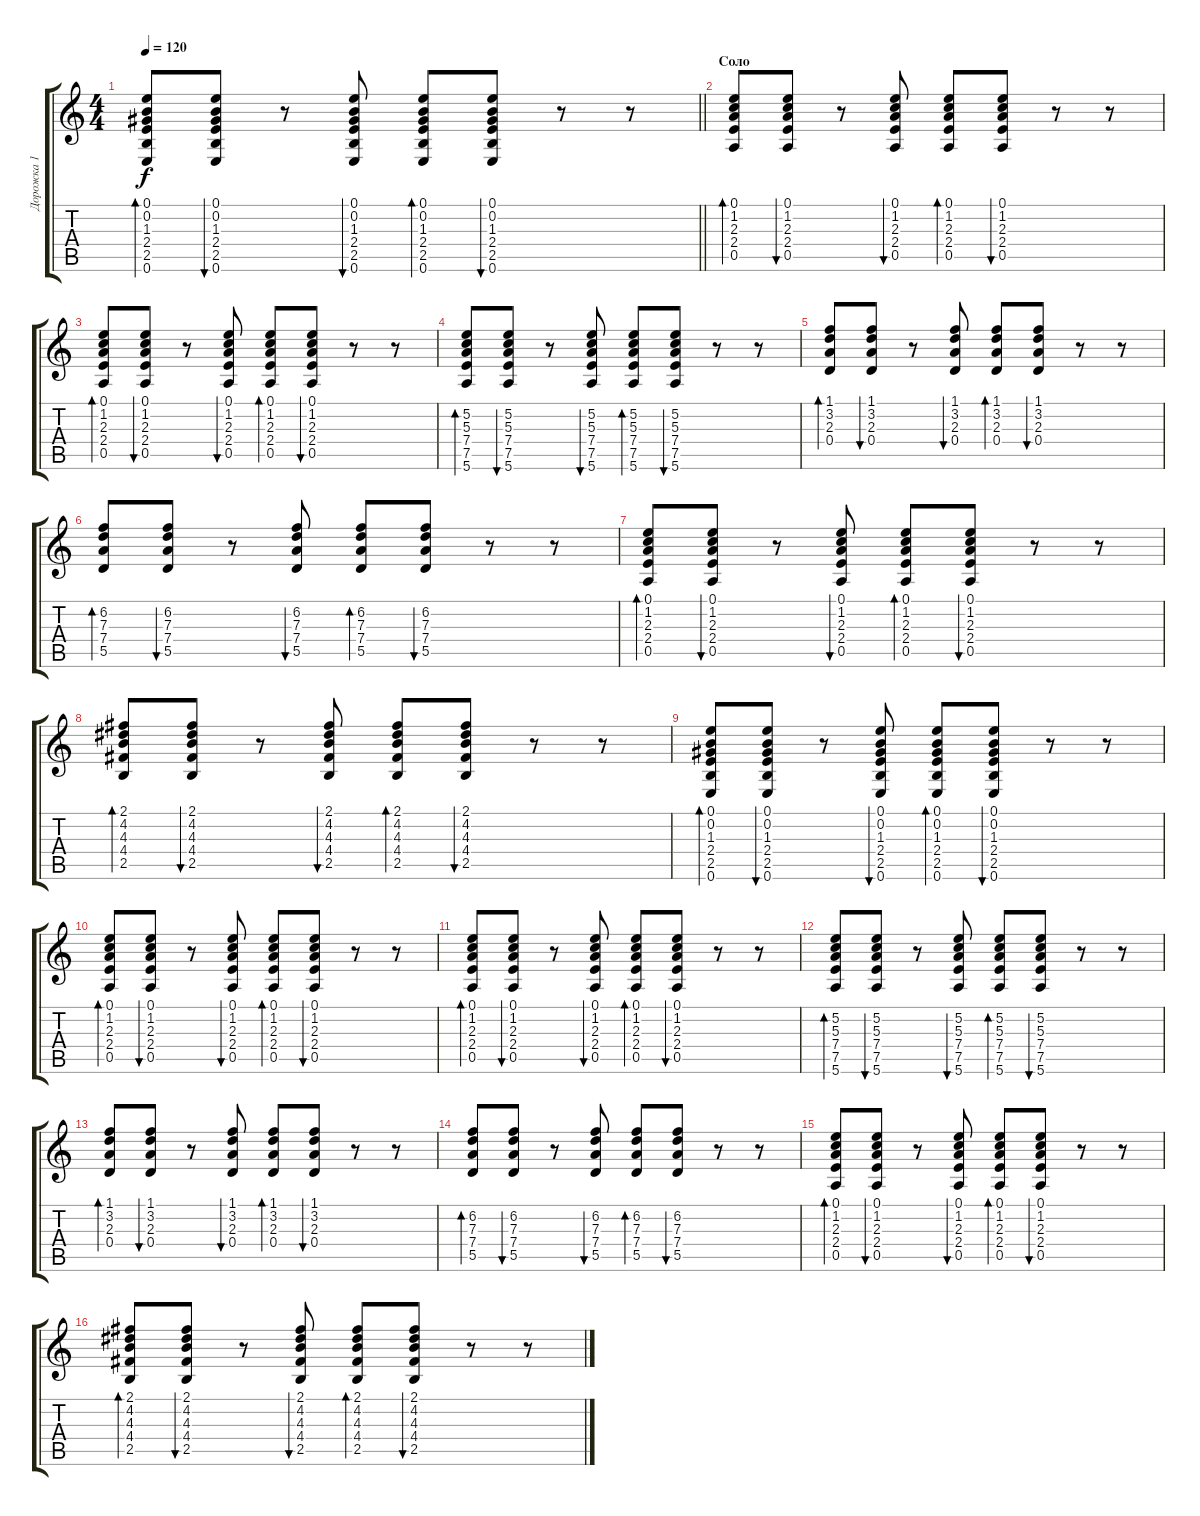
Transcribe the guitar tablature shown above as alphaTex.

\track ("Дорожка 1" "Дорожка 1") {instrument acousticguitarsteel}
\staff {score tabs}
\tuning (E4 B3 G3 D3 A2 E2) {hide}
\ts (4 4)
\tempo 120
\clef g2
\barLineRight lightlight
\ks c
(0.1 0.2 1.3 2.4 2.5 0.6).8{bd 60 dy f} (0.1 0.2 1.3 2.4 2.5 0.6).8{bu 60} r.8 (0.1 0.2 1.3 2.4 2.5 0.6).8{bu 60} (0.1 0.2 1.3 2.4 2.5 0.6).8{bd 60} (0.1 0.2 1.3 2.4 2.5 0.6).8{bu 60} r.8 r.8 |
\section ("" "Соло")
(0.1 1.2 2.3 2.4 0.5).8{bd 60} (0.1 1.2 2.3 2.4 0.5).8{bu 60} r.8 (0.1 1.2 2.3 2.4 0.5).8{bu 60} (0.1 1.2 2.3 2.4 0.5).8{bd 60} (0.1 1.2 2.3 2.4 0.5).8{bu 60} r.8 r.8 |
(0.1 1.2 2.3 2.4 0.5).8{bd 60} (0.1 1.2 2.3 2.4 0.5).8{bu 60} r.8 (0.1 1.2 2.3 2.4 0.5).8{bu 60} (0.1 1.2 2.3 2.4 0.5).8{bd 60} (0.1 1.2 2.3 2.4 0.5).8{bu 60} r.8 r.8 |
(5.2 5.3 7.4 7.5 5.6).8{bd 60} (5.2 5.3 7.4 7.5 5.6).8{bu 60} r.8 (5.2 5.3 7.4 7.5 5.6).8{bu 60} (5.2 5.3 7.4 7.5 5.6).8{bd 60} (5.2 5.3 7.4 7.5 5.6).8{bu 60} r.8 r.8 |
(1.1 3.2 2.3 0.4).8{bd 60} (1.1 3.2 2.3 0.4).8{bu 60} r.8 (1.1 3.2 2.3 0.4).8{bu 60} (1.1 3.2 2.3 0.4).8{bd 60} (1.1 3.2 2.3 0.4).8{bu 60} r.8 r.8 |
(6.2 7.3 7.4 5.5).8{bd 60} (6.2 7.3 7.4 5.5).8{bu 60} r.8 (6.2 7.3 7.4 5.5).8{bu 60} (6.2 7.3 7.4 5.5).8{bd 60} (6.2 7.3 7.4 5.5).8{bu 60} r.8 r.8 |
(0.1 1.2 2.3 2.4 0.5).8{bd 60} (0.1 1.2 2.3 2.4 0.5).8{bu 60} r.8 (0.1 1.2 2.3 2.4 0.5).8{bu 60} (0.1 1.2 2.3 2.4 0.5).8{bd 60} (0.1 1.2 2.3 2.4 0.5).8{bu 60} r.8 r.8 |
(2.1 4.2 4.3 4.4 2.5).8{bd 60} (2.1 4.2 4.3 4.4 2.5).8{bu 60} r.8 (2.1 4.2 4.3 4.4 2.5).8{bu 60} (2.1 4.2 4.3 4.4 2.5).8{bd 60} (2.1 4.2 4.3 4.4 2.5).8{bu 60} r.8 r.8 |
(0.1 0.2 1.3 2.4 2.5 0.6).8{bd 60} (0.1 0.2 1.3 2.4 2.5 0.6).8{bu 60} r.8 (0.1 0.2 1.3 2.4 2.5 0.6).8{bu 60} (0.1 0.2 1.3 2.4 2.5 0.6).8{bd 60} (0.1 0.2 1.3 2.4 2.5 0.6).8{bu 60} r.8 r.8 |
(0.1 1.2 2.3 2.4 0.5).8{bd 60} (0.1 1.2 2.3 2.4 0.5).8{bu 60} r.8 (0.1 1.2 2.3 2.4 0.5).8{bu 60} (0.1 1.2 2.3 2.4 0.5).8{bd 60} (0.1 1.2 2.3 2.4 0.5).8{bu 60} r.8 r.8 |
(0.1 1.2 2.3 2.4 0.5).8{bd 60} (0.1 1.2 2.3 2.4 0.5).8{bu 60} r.8 (0.1 1.2 2.3 2.4 0.5).8{bu 60} (0.1 1.2 2.3 2.4 0.5).8{bd 60} (0.1 1.2 2.3 2.4 0.5).8{bu 60} r.8 r.8 |
(5.2 5.3 7.4 7.5 5.6).8{bd 60} (5.2 5.3 7.4 7.5 5.6).8{bu 60} r.8 (5.2 5.3 7.4 7.5 5.6).8{bu 60} (5.2 5.3 7.4 7.5 5.6).8{bd 60} (5.2 5.3 7.4 7.5 5.6).8{bu 60} r.8 r.8 |
(1.1 3.2 2.3 0.4).8{bd 60} (1.1 3.2 2.3 0.4).8{bu 60} r.8 (1.1 3.2 2.3 0.4).8{bu 60} (1.1 3.2 2.3 0.4).8{bd 60} (1.1 3.2 2.3 0.4).8{bu 60} r.8 r.8 |
(6.2 7.3 7.4 5.5).8{bd 60} (6.2 7.3 7.4 5.5).8{bu 60} r.8 (6.2 7.3 7.4 5.5).8{bu 60} (6.2 7.3 7.4 5.5).8{bd 60} (6.2 7.3 7.4 5.5).8{bu 60} r.8 r.8 |
(0.1 1.2 2.3 2.4 0.5).8{bd 60} (0.1 1.2 2.3 2.4 0.5).8{bu 60} r.8 (0.1 1.2 2.3 2.4 0.5).8{bu 60} (0.1 1.2 2.3 2.4 0.5).8{bd 60} (0.1 1.2 2.3 2.4 0.5).8{bu 60} r.8 r.8 |
(2.1 4.2 4.3 4.4 2.5).8{bd 60} (2.1 4.2 4.3 4.4 2.5).8{bu 60} r.8 (2.1 4.2 4.3 4.4 2.5).8{bu 60} (2.1 4.2 4.3 4.4 2.5).8{bd 60} (2.1 4.2 4.3 4.4 2.5).8{bu 60} r.8 r.8
